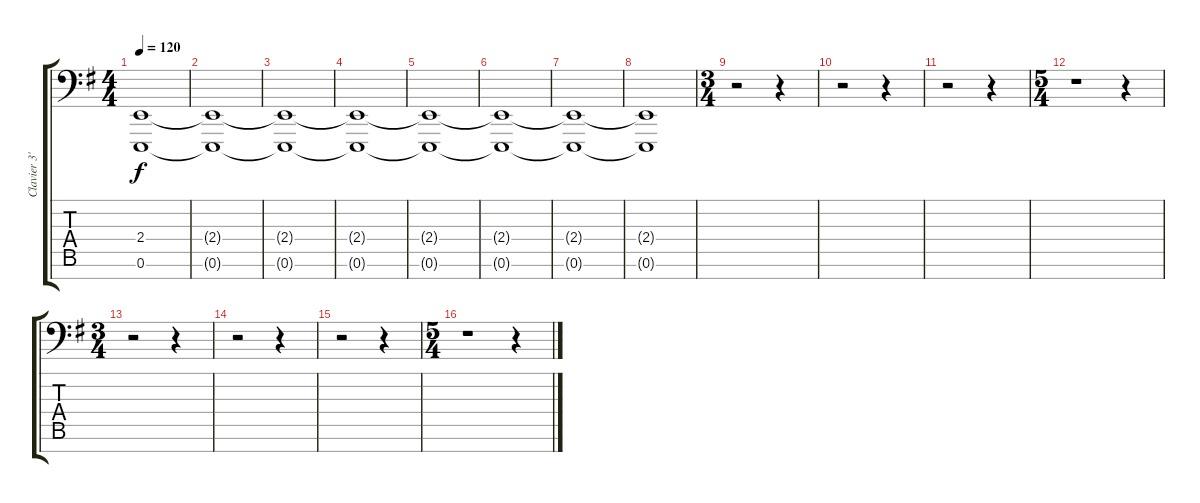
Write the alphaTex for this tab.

\track ("Clavier 3''" "Clavier 3'") {instrument pad8sweep}
\staff {score tabs}
\tuning (E3 B2 G2 D2 A1 E1 B0) {hide}
\ts (4 4)
\tempo 120
\clef f4
\ks g
(2.4 0.6).1{dy f instrument pad8sweep} |
(2.4{t} 0.6{t}).1 |
(2.4{t} 0.6{t}).1 |
(2.4{t} 0.6{t}).1 |
(2.4{t} 0.6{t}).1 |
(2.4{t} 0.6{t}).1 |
(2.4{t} 0.6{t}).1 |
(2.4{t} 0.6{t}).1 |
\ts (3 4)
r.2 r.4 |
r.2 r.4 |
r.2 r.4 |
\ts (5 4)
r.1 r.4 |
\ts (3 4)
r.2 r.4 |
r.2 r.4 |
r.2 r.4 |
\ts (5 4)
r.1 r.4
